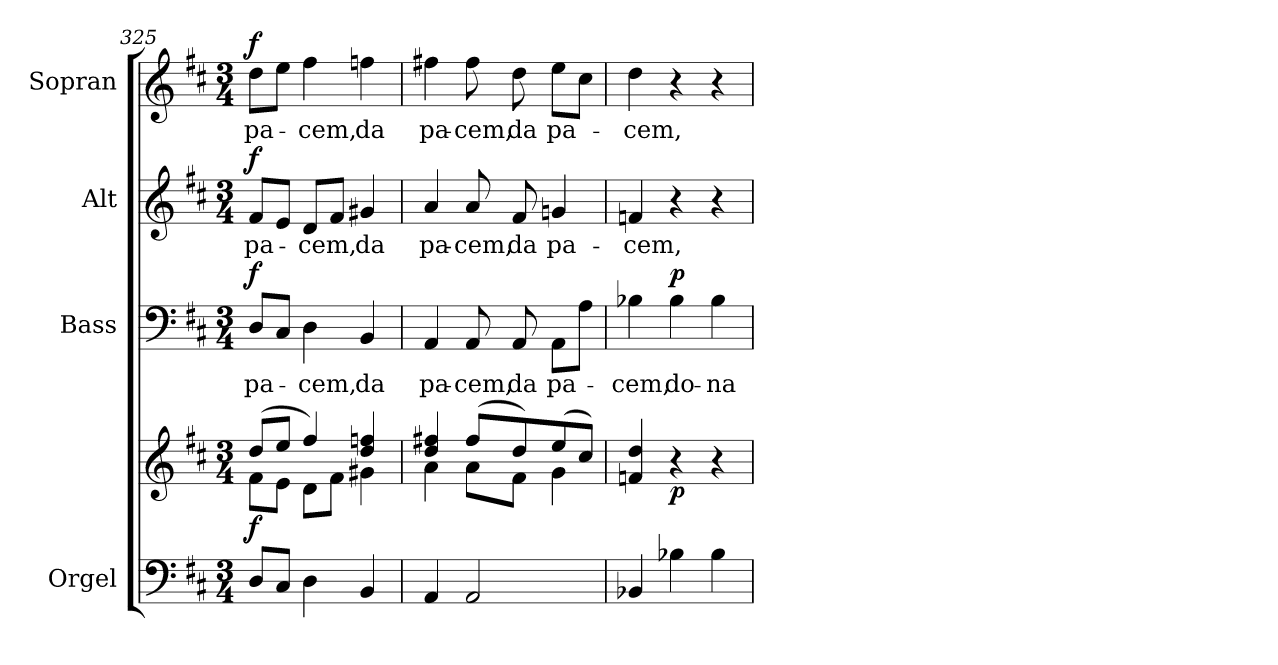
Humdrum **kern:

**kern	**kern	**dynam	**kern	**text	**dynam	**kern	**text	**dynam	**kern	**text	**dynam
*part4	*part4	*part4	*part3	*part3	*part3	*part2	*part2	*part2	*part1	*part1	*part1
*staff5	*staff4	*staff4/5	*staff3	*staff3	*staff3	*staff2	*staff2	*staff2	*staff1	*staff1	*staff1
*I"Orgel	*	*	*I"Bass	*	*	*I"Alt	*	*	*I"Sopran	*	*
*	*	*	*I'B.	*	*	*I'A.	*	*	*I'S.	*	*
!!LO:PB:g=z
*clefF4	*clefG2	*	*clefF4	*	*	*clefG2	*	*	*clefG2	*	*
*k[f#c#]	*k[f#c#]	*	*k[f#c#]	*	*	*k[f#c#]	*	*	*k[f#c#]	*	*
*D:	*D:	*	*D:	*	*	*D:	*	*	*D:	*	*
*M3/4	*M3/4	*	*M3/4	*	*	*M3/4	*	*	*M3/4	*	*
=325	=325	=325	=325	=325	=325	=325	=325	=325	=325	=325	=325
*	*^	*	*	*	*	*	*	*	*	*	*
!	!	!	!LO:DY:b	!	!LO:LY:b	!LO:DY:a	!	!LO:LY:b	!LO:DY:a	!	!LO:LY:b	!LO:DY:a
8D/L	(>8dd/L	8f#\L	f	8D/L	pa-	f	8f#/L	pa-	f	8dd\L	pa-	f
8C#/J	8ee/J	8e\J	.	8C#/J	.	.	8e/J	.	.	8ee\J	.	.
!	!	!	!	!	!LO:LY:b	!	!	!LO:LY:b	!	!	!LO:LY:b	!
4D\	4ff#/)	8d\L	.	4D\	-cem,	.	8d/L	-cem,	.	4ff#\	-cem,	.
.	.	8f#\J	.	.	.	.	8f#/J	.	.	.	.	.
!	!	!	!	!	!LO:LY:b	!	!	!LO:LY:b	!	!	!LO:LY:b	!
4BB/	4dd/ 4ffn/	4g#X\	.	4BB/	da	.	4g#X/	da	.	4ffn\	da	.
=326	=326	=326	=326	=326	=326	=326	=326	=326	=326	=326	=326	=326
!	!	!	!	!	!LO:LY:b	!	!	!LO:LY:b	!	!	!LO:LY:b	!
4AA/	4dd/ 4ff#X/	4a\	.	4AA/	pa-	.	4a/	pa-	.	4ff#X\	pa-	.
!	!	!	!	!	!LO:LY:b	!	!	!LO:LY:b	!	!	!LO:LY:b	!
2AA/	(>8ff#/L	8a\L	.	8AA/	-cem,	.	8a/	-cem,	.	8ff#\	-cem,	.
!	!	!	!	!	!LO:LY:b	!	!	!LO:LY:b	!	!	!LO:LY:b	!
.	8dd/)	8f#\J	.	8AA/	da	.	8f#/	da	.	8dd\	da	.
!	!	!	!	!	!LO:LY:b	!	!	!LO:LY:b	!	!	!LO:LY:b	!
.	(>8ee/	4g\	.	8AA\L	pa-	.	4gn/	pa-	.	8ee\L	pa-	.
.	8cc#/J)	.	.	8A\J	.	.	.	.	.	8cc#\J	.	.
*	*v	*v	*	*	*	*	*	*	*	*	*	*
=327	=327	=327	=327	=327	=327	=327	=327	=327	=327	=327	=327
!	!	!	!	!LO:LY:b	!	!	!LO:LY:b	!	!	!LO:LY:b	!
4BB-X/	4fn/ 4dd/	.	4B-X\	-cem,	.	4fn/	-cem,	.	4dd\	-cem,	.
!	!	!LO:DY:b	!	!LO:LY:b	!LO:DY:a	!	!	!	!	!	!
4B-X\	4r	p	4B-\	do-	p	4r	.	.	4r	.	.
!	!	!	!	!LO:LY:b	!	!	!	!	!	!	!
4B-\	4r	.	4B-\	-na	.	4r	.	.	4r	.	.
=	=	=	=	=	=	=	=	=	=	=	=
*-	*-	*-	*-	*-	*-	*-	*-	*-	*-	*-	*-
